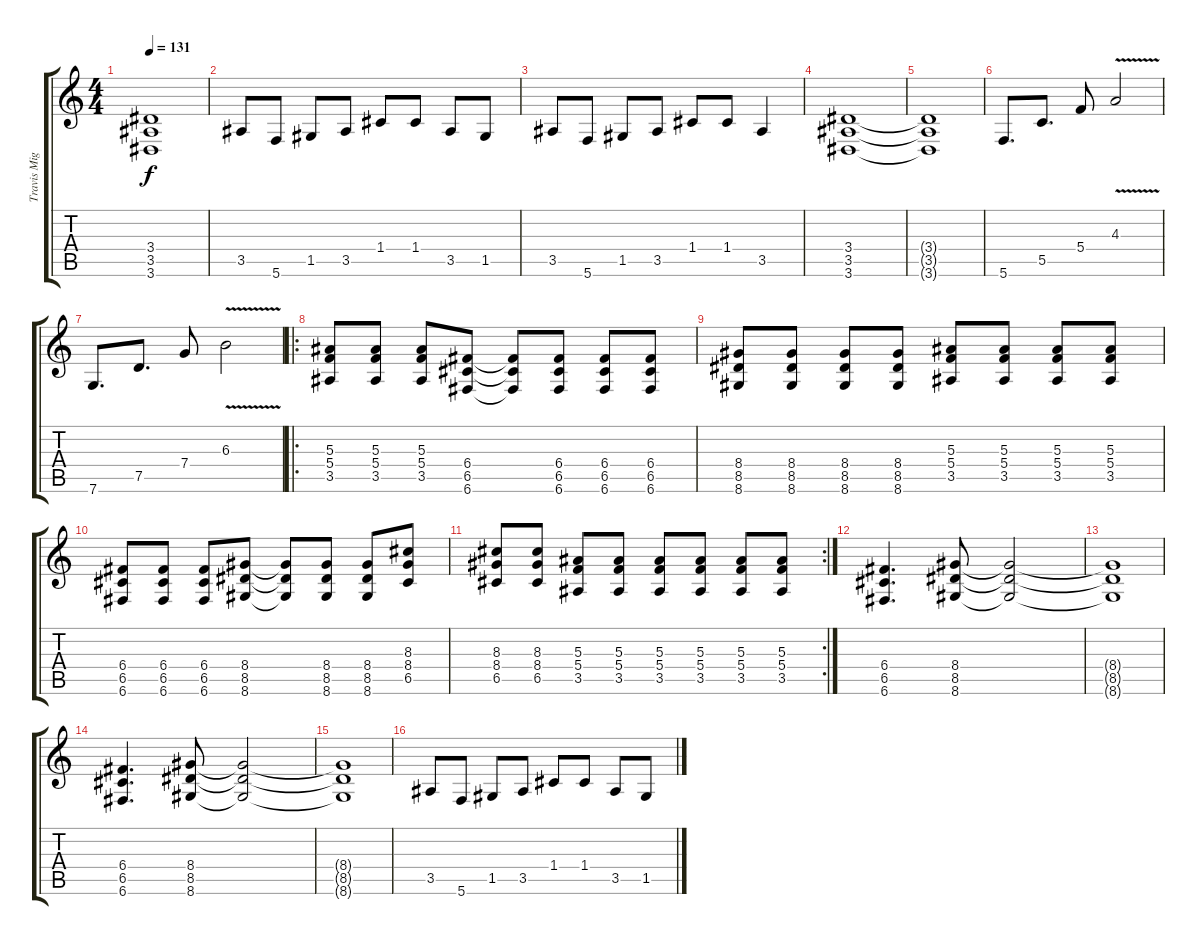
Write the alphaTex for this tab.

\track ("Travis Miguel" "Travis Mig") {instrument distortionguitar}
\staff {score tabs}
\tuning (D4 A3 F3 C3 G2 C2) {hide}
\ts (4 4)
\tempo 131
\clef g2
\ks c
(3.4{t} 3.5{t} 3.6{t}).1{dy f} |
3.5.8 5.6.8 1.5.8 3.5.8 1.4.8 1.4.8 3.5.8 1.5.8 |
3.5.8 5.6.8 1.5.8 3.5.8 1.4.8 1.4.8 3.5.4 |
(3.4 3.5 3.6).1 |
(3.4{t} 3.5{t} 3.6{t}).1 |
5.6.8{d} 5.5.8{d} 5.4.8 4.3{v}.2 |
7.6.8{d} 7.5.8{d} 7.4.8 6.3{v}.2 |
\ro
(5.3 5.4 3.5).8 (5.3 5.4 3.5).8 (5.3 5.4 3.5).8 (6.4 6.5 6.6).8 (6.4{t} 6.5{t} 6.6{t}).8 (6.4 6.5 6.6).8 (6.4 6.5 6.6).8 (6.4 6.5 6.6).8 |
(8.4 8.5 8.6).8 (8.4 8.5 8.6).8 (8.4 8.5 8.6).8 (8.4 8.5 8.6).8 (5.3 5.4 3.5).8 (5.3 5.4 3.5).8 (5.3 5.4 3.5).8 (5.3 5.4 3.5).8 |
(6.4 6.5 6.6).8 (6.4 6.5 6.6).8 (6.4 6.5 6.6).8 (8.4 8.5 8.6).8 (8.4{t} 8.5{t} 8.6{t}).8 (8.4 8.5 8.6).8 (8.4 8.5 8.6).8 (8.3 8.4 6.5).8 |
\rc 2
(8.3 8.4 6.5).8 (8.3 8.4 6.5).8 (5.3 5.4 3.5).8 (5.3 5.4 3.5).8 (5.3 5.4 3.5).8 (5.3 5.4 3.5).8 (5.3 5.4 3.5).8 (5.3 5.4 3.5).8 |
(6.4 6.5 6.6).4{d} (8.4 8.5 8.6).8 (8.4{t} 8.5{t} 8.6{t}).2 |
(8.4{t} 8.5{t} 8.6{t}).1 |
(6.4 6.5 6.6).4{d} (8.4 8.5 8.6).8 (8.4{t} 8.5{t} 8.6{t}).2 |
(8.4{t} 8.5{t} 8.6{t}).1 |
3.5.8 5.6.8 1.5.8 3.5.8 1.4.8 1.4.8 3.5.8 1.5.8
